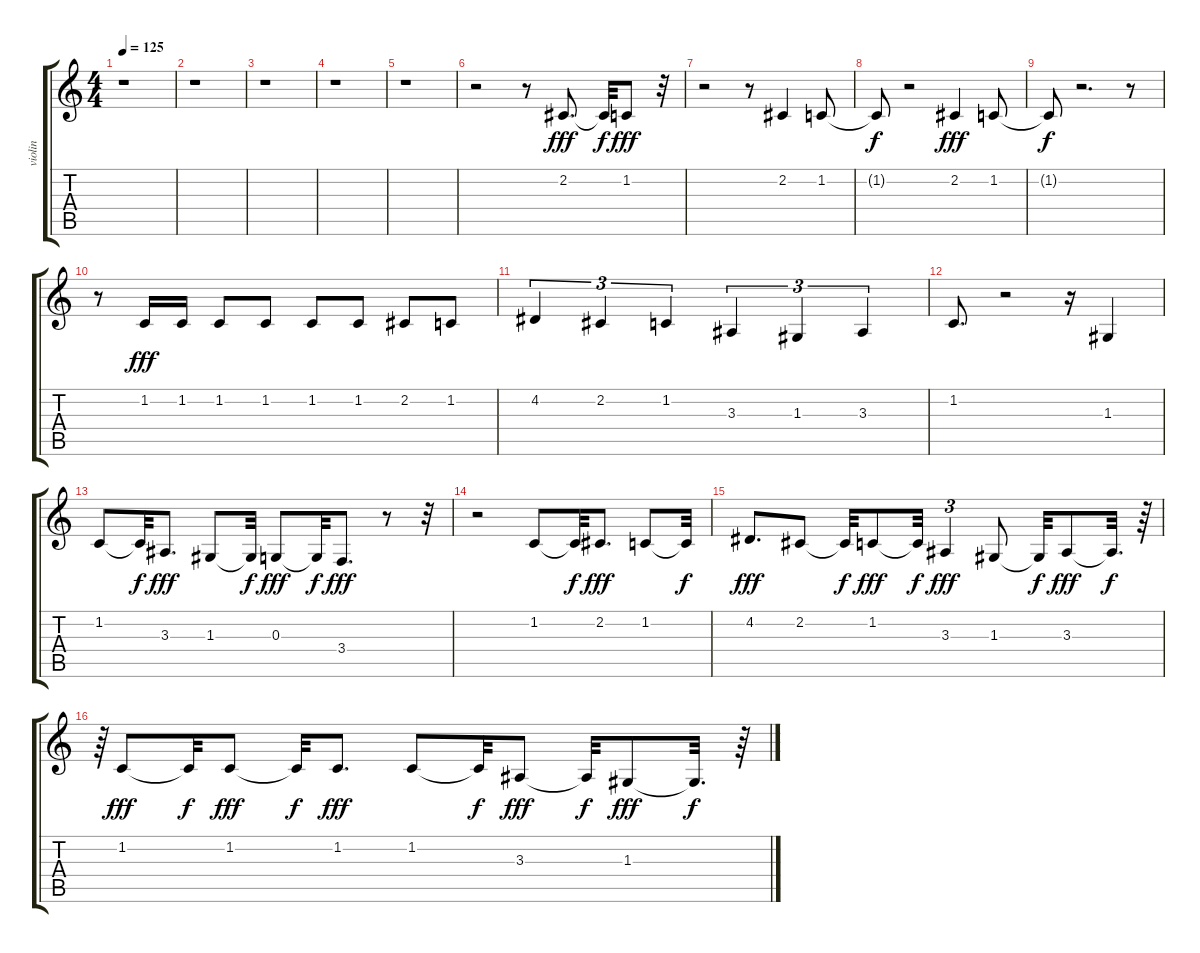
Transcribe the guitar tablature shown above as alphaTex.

\track ("violin" "violin") {instrument violin}
\staff {score tabs}
\tuning (E4 B3 G3 D3 A2 E2) {hide}
\ts (4 4)
\tempo 125
\clef g2
\ks c
r.1{dy fff instrument violin} |
r.1 |
r.1 |
r.1 |
r.1 |
r.2 r.8 2.2.8{d} 2.2{t}.32{dy f} 1.2.8{dy fff} r.32 |
r.2 r.8 2.2.4 1.2.8 |
1.2{t}.8{dy f} r.2 2.2.4{dy fff} 1.2.8 |
1.2{t}.8{dy f} r.2{d} r.8 |
r.8 1.2.16{dy fff} 1.2.16 1.2.8 1.2.8 1.2.8 1.2.8 2.2.8 1.2.8 |
4.2.4{tu (3 2)} 2.2.4{tu (3 2)} 1.2.4{tu (3 2)} 3.3.4{tu (3 2)} 1.3.4{tu (3 2)} 3.3.4{tu (3 2)} |
1.2.8{d} r.2 r.16 1.3.4 |
1.2.8 1.2{t}.32{dy f} 3.3.8{d dy fff} 1.3.8 1.3{t}.32{dy f} 0.3.8{dy fff} 0.3{t}.32{dy f} 3.4.8{d dy fff} r.8 r.32 |
r.2 1.2.8 1.2{t}.32{dy f} 2.2.8{d dy fff} 1.2.8 1.2{t}.32{dy f} |
4.2.8{d dy fff} 2.2.8 2.2{t}.32{dy f} 1.2.8{dy fff} 1.2{t}.32{dy f} 3.3.4{tu (3 2) dy fff} 1.3.8 1.3{t}.32{dy f} 3.3.8{dy fff} 3.3{t}.32{d dy f} r.64 |
r.64{tu (3 2)} 1.2.8{dy fff} 1.2{t}.32{dy f} 1.2.8{dy fff} 1.2{t}.32{dy f} 1.2.8{d dy fff} 1.2.8 1.2{t}.32{dy f} 3.3.8{dy fff} 3.3{t}.32{dy f} 1.3.8{dy fff} 1.3{t}.32{d dy f} r.64
